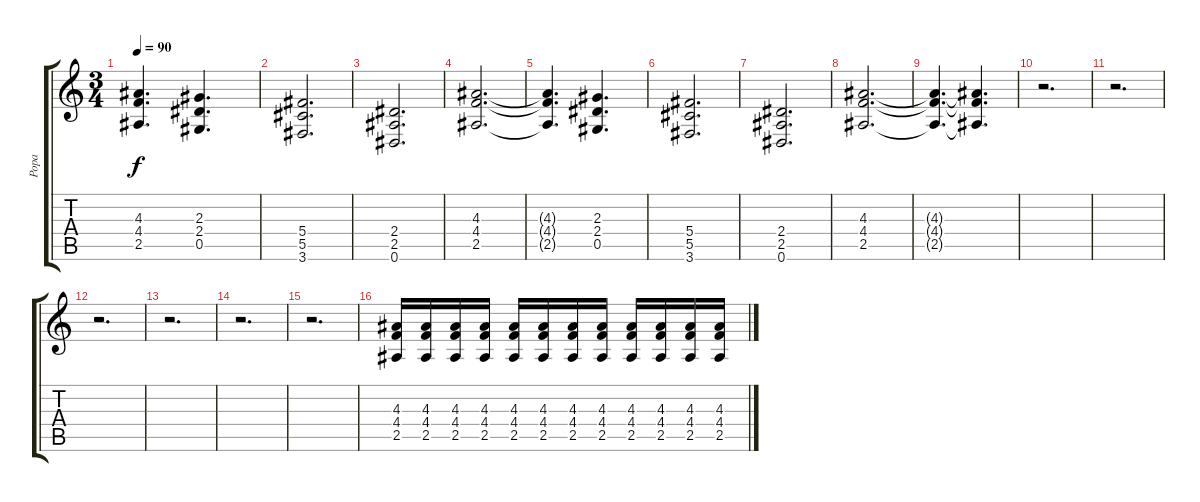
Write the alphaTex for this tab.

\track ("Popa" "Popa") {instrument distortionguitar}
\staff {score tabs}
\tuning (Eb4 Bb3 Gb3 Db3 Ab2 Eb2) {hide}
\ts (3 4)
\tempo 90
\clef g2
\ks c
(4.3{t} 4.4{t} 2.5{t}).4{d dy f} (2.3 2.4 0.5).4{d} |
(5.4 5.5 3.6).2{d} |
(2.4 2.5 0.6).2{d} |
(4.3 4.4 2.5).2{d} |
(4.3{t} 4.4{t} 2.5{t}).4{d} (2.3 2.4 0.5).4{d} |
(5.4 5.5 3.6).2{d} |
(2.4 2.5 0.6).2{d} |
(4.3 4.4 2.5).2{d} |
(4.3{t} 4.4{t} 2.5{t}).4{d} (4.3{t} 4.4{t} 2.5{t}).4{d} |
r.2{d} |
r.2{d} |
r.2{d} |
r.2{d} |
r.2{d} |
r.2{d} |
(4.3 4.4 2.5).16 (4.3 4.4 2.5).16 (4.3 4.4 2.5).16 (4.3 4.4 2.5).16 (4.3 4.4 2.5).16 (4.3 4.4 2.5).16 (4.3 4.4 2.5).16 (4.3 4.4 2.5).16 (4.3 4.4 2.5).16 (4.3 4.4 2.5).16 (4.3 4.4 2.5).16 (4.3 4.4 2.5).16
